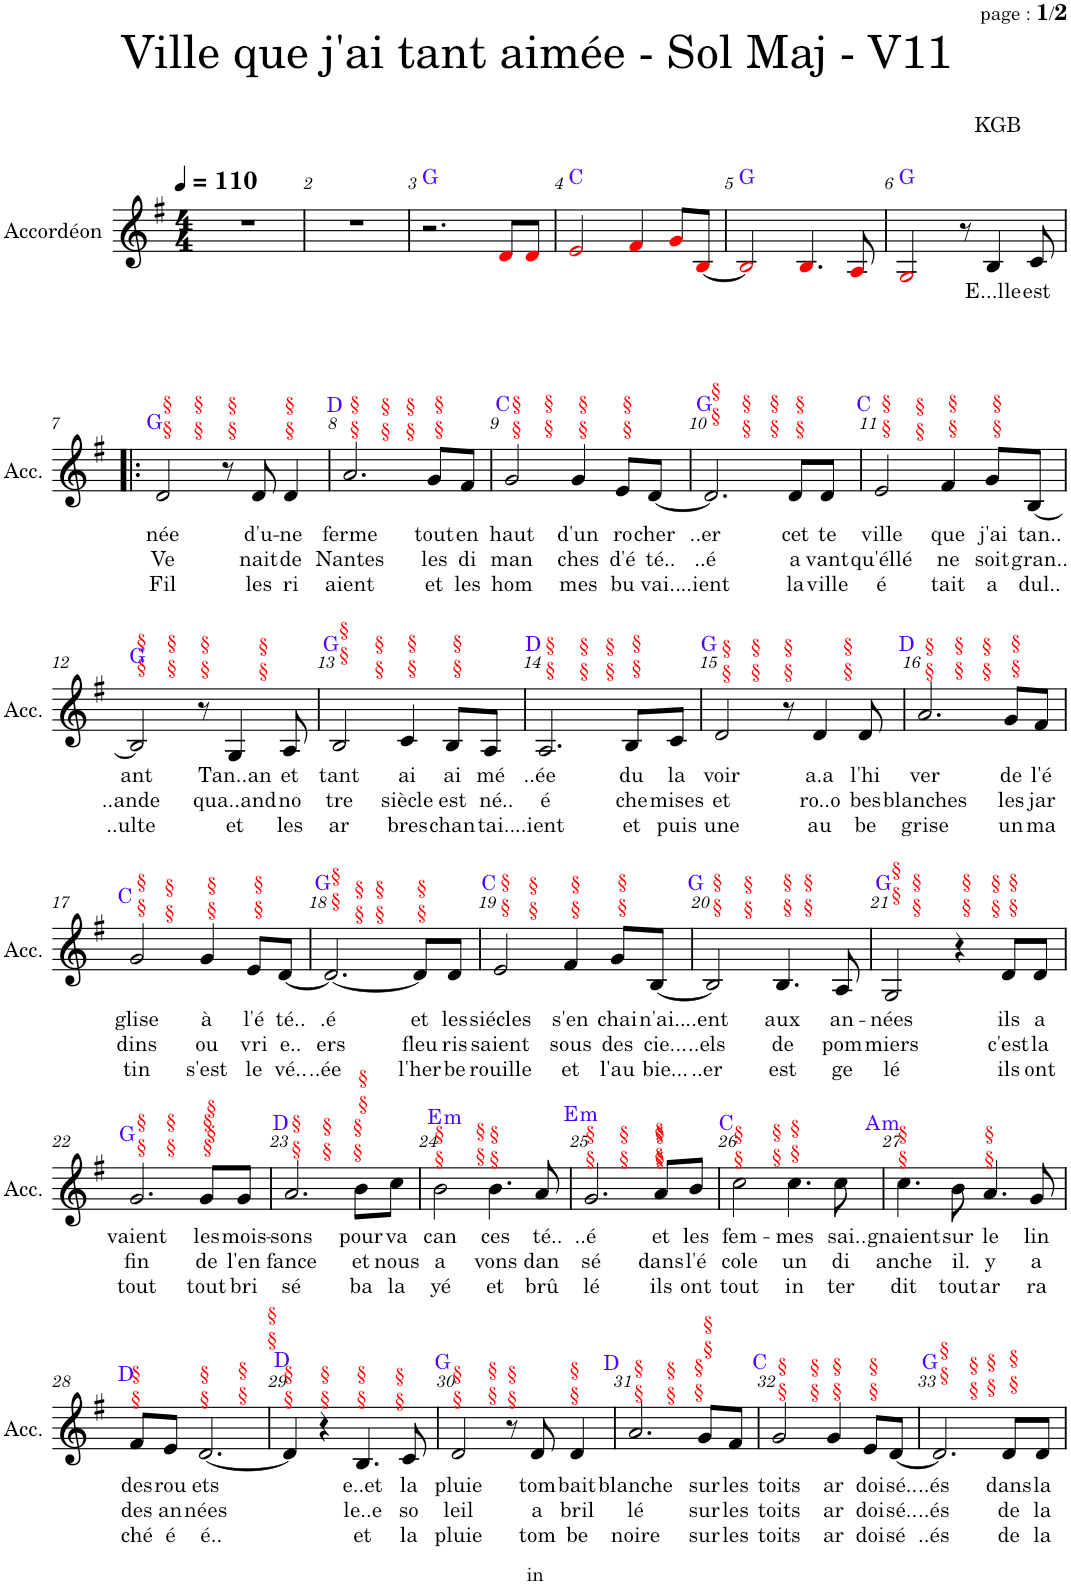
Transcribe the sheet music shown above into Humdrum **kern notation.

**kern	**kern	**kern	**text	**text	**text	**harte
*part2	*part2	*part1	*part1	*part1	*part1	*part1
*staff3	*staff2	*staff1	*staff1	*staff1	*staff1	*
*I"Piano	*	*I"Accordéon	*	*	*	*
*I'Pia.	*	*I'Acc.	*	*	*	*
*stria5	*stria5	*	*	*	*	*
*clefF4	*clefG2	*clefG2	*	*	*	*
*k[f#]	*k[f#]	*k[f#]	*	*	*	*
*M4/4	*M4/4	*M4/4	*	*	*	*
=1	=1	=1	=1	=1	=1	=1
1r	1r	1r	.	.	.	.
=2	=2	=2	=2	=2	=2	=2
1r	1r	1r	.	.	.	.
=3	=3	=3	=3	=3	=3	=3
*^	*	*	*	*	*	*
1GG	4D 4G 4B	1r	2.r	.	.	.	G:maj
.	4D	.	.	.	.	.	.
.	4G	.	.	.	.	.	.
.	4B	.	8di/L	.	.	.	.
.	.	.	8di/J	.	.	.	.
=4	=4	=4	=4	=4	=4	=4	=4
1C	4r	4G 4c 4e	2ei/	.	.	.	C:maj
.	4r	4G	.	.	.	.	.
.	4r	4c	4f#i/	.	.	.	.
.	4r	4e	8gi/L	.	.	.	.
.	.	.	[8Bi/J	.	.	.	.
=5	=5	=5	=5	=5	=5	=5	=5
1GG	4D 4G 4B	1r	2Bi/]	.	.	.	G:maj
.	4D	.	.	.	.	.	.
.	4G	.	4.Bi/	.	.	.	.
.	4B	.	.	.	.	.	.
.	.	.	8Ai/	.	.	.	.
=6	=6	=6	=6	=6	=6	=6	=6
1GG	4D 4G 4B	1r	2Gi/	.	.	.	G:maj
.	4D	.	.	.	.	.	.
.	4G	.	8r	.	.	.	.
!	!	!	!	!LO:LY:b	!	!	!
.	.	.	4B/	E...lle	.	.	.
.	4B	.	.	.	.	.	.
!	!	!	!	!LO:LY:b	!	!	!
.	.	.	8c/	est	.	.	.
!!LO:LB:g=z
=7!|:	=7!|:	=7!|:	=7!|:	=7!|:	=7!|:	=7!|:	=7!|:
!	!	!	!LO:TX:a:color=#FF0000:t=§	!	!	!	!
!	!	!	!LO:TX:a:t=§	!	!	!	!
!	!	!	!	!LO:LY:b	!LO:LY:b	!LO:LY:b	!
1GG	4D 4G 4B	1r	2d/	née	Ve	Fil	G:maj
.	4D	.	.	.	.	.	.
!	!	!	!LO:TX:a:color=#FF0000:t=§	!	!	!	!
!	!	!	!LO:TX:a:t=§	!	!	!	!
!	!	!	!LO:TX:a:color=#FF0000:t=§	!	!	!	!
!	!	!	!LO:TX:a:t=§	!	!	!	!
.	4G	.	8r	.	.	.	.
!	!	!	!	!LO:LY:b	!LO:LY:b	!LO:LY:b	!
.	.	.	8d/	d'u-	nait	les	.
!	!	!	!LO:TX:a:color=#FF0000:t=§	!	!	!	!
!	!	!	!LO:TX:a:t=§	!	!	!	!
!	!	!	!	!LO:LY:b	!LO:LY:b	!LO:LY:b	!
.	4B	.	4d/	-ne	de	ri	.
=8	=8	=8	=8	=8	=8	=8	=8
!	!	!	!LO:TX:a:color=#FF0000:t=§	!	!	!	!
!	!	!	!LO:TX:a:t=§	!	!	!	!
!	!	!	!LO:TX:a:color=#FF0000:t=§	!	!	!	!
!	!	!	!LO:TX:a:t=§	!	!	!	!
!	!	!	!LO:TX:a:color=#FF0000:t=§	!	!	!	!
!	!	!	!LO:TX:a:t=§	!	!	!	!
!	!	!	!	!LO:LY:b	!LO:LY:b	!LO:LY:b	!
1D	4r	4A 4d 4f#	2.a/	ferme	Nantes	aient	D:maj
.	4r	4A	.	.	.	.	.
.	4r	4d	.	.	.	.	.
!	!	!	!LO:TX:a:color=#FF0000:t=§	!	!	!	!
!	!	!	!LO:TX:a:t=§	!	!	!	!
!	!	!	!	!LO:LY:b	!LO:LY:b	!LO:LY:b	!
.	4r	4f#	8g/L	tout	les	et	.
!	!	!	!	!LO:LY:b	!LO:LY:b	!LO:LY:b	!
.	.	.	8f#/J	en	di	les	.
=9	=9	=9	=9	=9	=9	=9	=9
!	!	!	!LO:TX:a:color=#FF0000:t=§	!	!	!	!
!	!	!	!LO:TX:a:t=§	!	!	!	!
!	!	!	!LO:TX:a:color=#FF0000:t=§	!	!	!	!
!	!	!	!LO:TX:a:t=§	!	!	!	!
!	!	!	!	!LO:LY:b	!LO:LY:b	!LO:LY:b	!
1C	4r	4G 4c 4e	2g/	haut	man	hom	C:maj
.	4r	4G	.	.	.	.	.
!	!	!	!LO:TX:a:color=#FF0000:t=§	!	!	!	!
!	!	!	!LO:TX:a:t=§	!	!	!	!
!	!	!	!	!LO:LY:b	!LO:LY:b	!LO:LY:b	!
.	4r	4c	4g/	d'un	ches	mes	.
!	!	!	!LO:TX:a:color=#FF0000:t=§	!	!	!	!
!	!	!	!LO:TX:a:t=§	!	!	!	!
!	!	!	!	!LO:LY:b	!LO:LY:b	!LO:LY:b	!
.	4r	4e	8e/L	ro	d'é	bu	.
!	!	!	!	!LO:LY:b	!LO:LY:b	!LO:LY:b	!
.	.	.	[8d/J	cher	té..	vai..	.
=10	=10	=10	=10	=10	=10	=10	=10
!	!	!	!LO:TX:a:color=#FF0000:t=§	!	!	!	!
!	!	!	!LO:TX:a:t=§	!	!	!	!
!	!	!	!LO:TX:a:color=#FF0000:t=§	!	!	!	!
!	!	!	!LO:TX:a:t=§	!	!	!	!
!	!	!	!LO:TX:a:color=#FF0000:t=§	!	!	!	!
!	!	!	!LO:TX:a:t=§	!	!	!	!
!	!	!	!	!LO:LY:b	!LO:LY:b	!LO:LY:b	!
1GG	4D 4G 4B	1r	2.d/]	..er	..é	..ient	G:maj
.	4D	.	.	.	.	.	.
.	4G	.	.	.	.	.	.
!	!	!	!LO:TX:a:color=#FF0000:t=§	!	!	!	!
!	!	!	!LO:TX:a:t=§	!	!	!	!
!	!	!	!	!LO:LY:b	!LO:LY:b	!LO:LY:b	!
.	4B	.	8d/L	cet	a	la	.
!	!	!	!	!LO:LY:b	!LO:LY:b	!LO:LY:b	!
.	.	.	8d/J	te	vant	ville	.
=11	=11	=11	=11	=11	=11	=11	=11
!	!	!	!LO:TX:a:color=#FF0000:t=§	!	!	!	!
!	!	!	!LO:TX:a:t=§	!	!	!	!
!	!	!	!LO:TX:a:color=#FF0000:t=§	!	!	!	!
!	!	!	!LO:TX:a:t=§	!	!	!	!
!	!	!	!	!LO:LY:b	!LO:LY:b	!LO:LY:b	!
1C	4r	4G 4c 4e	2e/	ville	qu'éllé	é	C:maj
.	4r	4G	.	.	.	.	.
!	!	!	!LO:TX:a:color=#FF0000:t=§	!	!	!	!
!	!	!	!LO:TX:a:t=§	!	!	!	!
!	!	!	!	!LO:LY:b	!LO:LY:b	!LO:LY:b	!
.	4r	4c	4f#/	que	ne	tait	.
!	!	!	!LO:TX:a:color=#FF0000:t=§	!	!	!	!
!	!	!	!LO:TX:a:t=§	!	!	!	!
!	!	!	!	!LO:LY:b	!LO:LY:b	!LO:LY:b	!
.	4r	4e	8g/L	j'ai	soit	a	.
!	!	!	!	!LO:LY:b	!LO:LY:b	!LO:LY:b	!
.	.	.	[8B/J	tan..	gran..	dul..	.
!!LO:LB:g=z
=12	=12	=12	=12	=12	=12	=12	=12
!	!	!	!LO:TX:a:color=#FF0000:t=§	!	!	!	!
!	!	!	!LO:TX:a:t=§	!	!	!	!
!	!	!	!LO:TX:a:color=#FF0000:t=§	!	!	!	!
!	!	!	!LO:TX:a:t=§	!	!	!	!
!	!	!	!	!LO:LY:b	!LO:LY:b	!LO:LY:b	!
1GG	4D 4G 4B	1r	2B/]	ant	..ande	..ulte	G:maj
.	4D	.	.	.	.	.	.
!	!	!	!LO:TX:a:color=#FF0000:t=§	!	!	!	!
!	!	!	!LO:TX:a:t=§	!	!	!	!
.	4G	.	8r	.	.	.	.
!	!	!	!LO:TX:a:color=#FF0000:t=§	!	!	!	!
!	!	!	!LO:TX:a:t=§	!	!	!	!
!	!	!	!	!LO:LY:b	!LO:LY:b	!LO:LY:b	!
.	.	.	4G/	Tan..an	qua..and	et	.
.	4B	.	.	.	.	.	.
!	!	!	!	!LO:LY:b	!LO:LY:b	!LO:LY:b	!
.	.	.	8A/	et	no	les	.
=13	=13	=13	=13	=13	=13	=13	=13
!	!	!	!LO:TX:a:color=#FF0000:t=§	!	!	!	!
!	!	!	!LO:TX:a:t=§	!	!	!	!
!	!	!	!LO:TX:a:color=#FF0000:t=§	!	!	!	!
!	!	!	!LO:TX:a:t=§	!	!	!	!
!	!	!	!	!LO:LY:b	!LO:LY:b	!LO:LY:b	!
1GG	4D 4G 4B	1r	2B/	tant	tre	ar	G:maj
.	4D	.	.	.	.	.	.
!	!	!	!LO:TX:a:color=#FF0000:t=§	!	!	!	!
!	!	!	!LO:TX:a:t=§	!	!	!	!
!	!	!	!	!LO:LY:b	!LO:LY:b	!LO:LY:b	!
.	4G	.	4c/	ai	siècle	bres	.
!	!	!	!LO:TX:a:color=#FF0000:t=§	!	!	!	!
!	!	!	!LO:TX:a:t=§	!	!	!	!
!	!	!	!	!LO:LY:b	!LO:LY:b	!LO:LY:b	!
.	4B	.	8B/L	ai	est	chan	.
!	!	!	!	!LO:LY:b	!LO:LY:b	!LO:LY:b	!
.	.	.	8A/J	mé	né..	tai..	.
=14	=14	=14	=14	=14	=14	=14	=14
!	!	!	!LO:TX:a:color=#FF0000:t=§	!	!	!	!
!	!	!	!LO:TX:a:t=§	!	!	!	!
!	!	!	!LO:TX:a:color=#FF0000:t=§	!	!	!	!
!	!	!	!LO:TX:a:t=§	!	!	!	!
!	!	!	!	!LO:LY:b	!LO:LY:b	!LO:LY:b	!
1D	4r	4A 4d 4f#	2.A/	..ée	é	..ient	D:maj
.	4r	4A	.	.	.	.	.
.	4r	4d	.	.	.	.	.
!	!	!	!LO:TX:a:color=#FF0000:t=§	!	!	!	!
!	!	!	!LO:TX:a:t=§	!	!	!	!
!	!	!	!LO:TX:a:color=#FF0000:t=§	!	!	!	!
!	!	!	!LO:TX:a:t=§	!	!	!	!
!	!	!	!	!LO:LY:b	!LO:LY:b	!LO:LY:b	!
.	4r	4f#	8B/L	du	che	et	.
!	!	!	!	!LO:LY:b	!LO:LY:b	!LO:LY:b	!
.	.	.	8c/J	la	mises	puis	.
=15	=15	=15	=15	=15	=15	=15	=15
!	!	!	!LO:TX:a:color=#FF0000:t=§	!	!	!	!
!	!	!	!LO:TX:a:t=§	!	!	!	!
!	!	!	!LO:TX:a:color=#FF0000:t=§	!	!	!	!
!	!	!	!LO:TX:a:t=§	!	!	!	!
!	!	!	!	!LO:LY:b	!LO:LY:b	!LO:LY:b	!
1GG	4D 4G 4B	1r	2d/	voir	et	une	G:maj
.	4D	.	.	.	.	.	.
!	!	!	!LO:TX:a:color=#FF0000:t=§	!	!	!	!
!	!	!	!LO:TX:a:t=§	!	!	!	!
.	4G	.	8r	.	.	.	.
!	!	!	!LO:TX:a:color=#FF0000:t=§	!	!	!	!
!	!	!	!LO:TX:a:t=§	!	!	!	!
!	!	!	!	!LO:LY:b	!LO:LY:b	!LO:LY:b	!
.	.	.	4d/	a.a	ro..o	au	.
.	4B	.	.	.	.	.	.
!	!	!	!	!LO:LY:b	!LO:LY:b	!LO:LY:b	!
.	.	.	8d/	l'hi	bes	be	.
*v	*v	*	*	*	*	*	*
=16	=16	=16	=16	=16	=16	=16
!	!	!LO:TX:a:color=#FF0000:t=§	!	!	!	!
!	!	!LO:TX:a:t=§	!	!	!	!
!	!	!LO:TX:a:color=#FF0000:t=§	!	!	!	!
!	!	!LO:TX:a:t=§	!	!	!	!
!	!	!LO:TX:a:color=#FF0000:t=§	!	!	!	!
!	!	!LO:TX:a:t=§	!	!	!	!
!	!	!	!LO:LY:b	!LO:LY:b	!LO:LY:b	!
4A 4d 4f#	1r	2.a/	ver	blanches	grise	D:maj
4A	.	.	.	.	.	.
4d	.	.	.	.	.	.
!	!	!LO:TX:a:color=#FF0000:t=§	!	!	!	!
!	!	!LO:TX:a:t=§	!	!	!	!
!	!	!	!LO:LY:b	!LO:LY:b	!LO:LY:b	!
4f#	.	8g/L	de	les	un	.
!	!	!	!LO:LY:b	!LO:LY:b	!LO:LY:b	!
.	.	8f#/J	l'é	jar	ma	.
!!LO:LB:g=z
=17	=17	=17	=17	=17	=17	=17
*^	*	*	*	*	*	*
!	!	!	!LO:TX:a:color=#FF0000:t=§	!	!	!	!
!	!	!	!LO:TX:a:t=§	!	!	!	!
!	!	!	!LO:TX:a:color=#FF0000:t=§	!	!	!	!
!	!	!	!LO:TX:a:t=§	!	!	!	!
!	!	!	!	!LO:LY:b	!LO:LY:b	!LO:LY:b	!
1C	4r	4G 4c 4e	2g/	glise	dins	tin	C:maj
.	4r	4G	.	.	.	.	.
!	!	!	!LO:TX:a:color=#FF0000:t=§	!	!	!	!
!	!	!	!LO:TX:a:t=§	!	!	!	!
!	!	!	!	!LO:LY:b	!LO:LY:b	!LO:LY:b	!
.	4r	4c	4g/	à	ou	s'est	.
!	!	!	!LO:TX:a:color=#FF0000:t=§	!	!	!	!
!	!	!	!LO:TX:a:t=§	!	!	!	!
!	!	!	!	!LO:LY:b	!LO:LY:b	!LO:LY:b	!
.	4r	4e	8e/L	l'é	vri	le	.
!	!	!	!	!LO:LY:b	!LO:LY:b	!LO:LY:b	!
.	.	.	[8d/J	té..	e..	vé..	.
=18	=18	=18	=18	=18	=18	=18	=18
!	!	!	!LO:TX:a:color=#FF0000:t=§	!	!	!	!
!	!	!	!LO:TX:a:t=§	!	!	!	!
!	!	!	!LO:TX:a:color=#FF0000:t=§	!	!	!	!
!	!	!	!LO:TX:a:t=§	!	!	!	!
!	!	!	!LO:TX:a:color=#FF0000:t=§	!	!	!	!
!	!	!	!LO:TX:a:t=§	!	!	!	!
!	!	!	!	!LO:LY:b	!LO:LY:b	!LO:LY:b	!
1GG	4D 4G 4B	1r	2.d/_	.é	ers	..ée	G:maj
.	4D	.	.	.	.	.	.
.	4G	.	.	.	.	.	.
!	!	!	!LO:TX:a:color=#FF0000:t=§	!	!	!	!
!	!	!	!LO:TX:a:t=§	!	!	!	!
!	!	!	!	!LO:LY:b	!LO:LY:b	!LO:LY:b	!
.	4B	.	8d/L]	et	fleu	l'her	.
!	!	!	!	!LO:LY:b	!LO:LY:b	!LO:LY:b	!
.	.	.	8d/J	les	ris	be	.
=19	=19	=19	=19	=19	=19	=19	=19
!	!	!	!LO:TX:a:color=#FF0000:t=§	!	!	!	!
!	!	!	!LO:TX:a:t=§	!	!	!	!
!	!	!	!LO:TX:a:color=#FF0000:t=§	!	!	!	!
!	!	!	!LO:TX:a:t=§	!	!	!	!
!	!	!	!	!LO:LY:b	!LO:LY:b	!LO:LY:b	!
1C	4r	4G 4c 4e	2e/	siécles	saient	rouille	C:maj
.	4r	4G	.	.	.	.	.
!	!	!	!LO:TX:a:color=#FF0000:t=§	!	!	!	!
!	!	!	!LO:TX:a:t=§	!	!	!	!
!	!	!	!	!LO:LY:b	!LO:LY:b	!LO:LY:b	!
.	4r	4c	4f#/	s'en	sous	et	.
!	!	!	!LO:TX:a:color=#FF0000:t=§	!	!	!	!
!	!	!	!LO:TX:a:t=§	!	!	!	!
!	!	!	!	!LO:LY:b	!LO:LY:b	!LO:LY:b	!
.	4r	4e	8g/L	chai	des	l'au	.
!	!	!	!	!LO:LY:b	!LO:LY:b	!LO:LY:b	!
.	.	.	[8B/J	n'ai..	cie...	bie...	.
=20	=20	=20	=20	=20	=20	=20	=20
!	!	!	!LO:TX:a:color=#FF0000:t=§	!	!	!	!
!	!	!	!LO:TX:a:t=§	!	!	!	!
!	!	!	!LO:TX:a:color=#FF0000:t=§	!	!	!	!
!	!	!	!LO:TX:a:t=§	!	!	!	!
!	!	!	!	!LO:LY:b	!LO:LY:b	!LO:LY:b	!
1GG	4D 4G 4B	1r	2B/]	..ent	..els	..er	G:maj
.	4D	.	.	.	.	.	.
!	!	!	!LO:TX:a:color=#FF0000:t=§	!	!	!	!
!	!	!	!LO:TX:a:t=§	!	!	!	!
!	!	!	!LO:TX:a:color=#FF0000:t=§	!	!	!	!
!	!	!	!LO:TX:a:t=§	!	!	!	!
!	!	!	!	!LO:LY:b	!LO:LY:b	!LO:LY:b	!
.	4G	.	4.B/	aux	de	est	.
.	4B	.	.	.	.	.	.
!	!	!	!	!LO:LY:b	!LO:LY:b	!LO:LY:b	!
.	.	.	8A/	an-	pom	ge	.
=21	=21	=21	=21	=21	=21	=21	=21
!	!	!	!LO:TX:a:color=#FF0000:t=§	!	!	!	!
!	!	!	!LO:TX:a:t=§	!	!	!	!
!	!	!	!LO:TX:a:color=#FF0000:t=§	!	!	!	!
!	!	!	!LO:TX:a:t=§	!	!	!	!
!	!	!	!	!LO:LY:b	!LO:LY:b	!LO:LY:b	!
2GG	4D 4G 4B	4r	2G/	-nées	miers	lé	G:maj
.	4D 4G 4B	4r	.	.	.	.	.
!	!	!	!LO:TX:a:color=#FF0000:t=§	!	!	!	!
!	!	!	!LO:TX:a:t=§	!	!	!	!
!	!	!	!LO:TX:a:color=#FF0000:t=§	!	!	!	!
!	!	!	!LO:TX:a:t=§	!	!	!	!
2r	2E	4G 4c 4e	4r	.	.	.	.
!	!	!	!LO:TX:a:color=#FF0000:t=§	!	!	!	!
!	!	!	!LO:TX:a:t=§	!	!	!	!
!	!	!	!	!LO:LY:b	!LO:LY:b	!LO:LY:b	!
.	.	4G 4c 4e	8d/L	ils	c'est	ils	.
!	!	!	!	!LO:LY:b	!LO:LY:b	!LO:LY:b	!
.	.	.	8d/J	a	la	ont	.
!!LO:LB:g=z
=22	=22	=22	=22	=22	=22	=22	=22
!	!	!	!LO:TX:a:color=#FF0000:t=§	!	!	!	!
!	!	!	!LO:TX:a:t=§	!	!	!	!
!	!	!	!LO:TX:a:color=#FF0000:t=§	!	!	!	!
!	!	!	!LO:TX:a:t=§	!	!	!	!
!	!	!	!LO:TX:a:color=#FF0000:t=§	!	!	!	!
!	!	!	!LO:TX:a:t=§	!	!	!	!
!	!	!	!	!LO:LY:b	!LO:LY:b	!LO:LY:b	!
1GG	4D 4G 4B	1r	2.g/	vaient	fin	tout	G:maj
.	4D	.	.	.	.	.	.
.	4G	.	.	.	.	.	.
!	!	!	!LO:TX:a:color=#FF0000:t=§	!	!	!	!
!	!	!	!LO:TX:a:t=§	!	!	!	!
!	!	!	!	!LO:LY:b	!LO:LY:b	!LO:LY:b	!
.	4B	.	8g/L	les	de	tout	.
!	!	!	!	!LO:LY:b	!LO:LY:b	!LO:LY:b	!
.	.	.	8g/J	mois-	l'en	bri	.
=23	=23	=23	=23	=23	=23	=23	=23
!	!	!	!LO:TX:a:color=#FF0000:t=§	!	!	!	!
!	!	!	!LO:TX:a:t=§	!	!	!	!
!	!	!	!LO:TX:a:color=#FF0000:t=§	!	!	!	!
!	!	!	!LO:TX:a:t=§	!	!	!	!
!	!	!	!LO:TX:a:color=#FF0000:t=§	!	!	!	!
!	!	!	!LO:TX:a:t=§	!	!	!	!
!	!	!	!	!LO:LY:b	!LO:LY:b	!LO:LY:b	!
1D	4r	4A 4d 4f#	2.a/	-sons	fance	sé	D:maj
.	4r	4A	.	.	.	.	.
.	4r	4d	.	.	.	.	.
!	!	!	!LO:TX:a:color=#FF0000:t=§	!	!	!	!
!	!	!	!LO:TX:a:t=§	!	!	!	!
!	!	!	!	!LO:LY:b	!LO:LY:b	!LO:LY:b	!
.	4r	4f#	8b\L	pour	et	ba	.
!	!	!	!	!LO:LY:b	!LO:LY:b	!LO:LY:b	!
.	.	.	8cc\J	va	nous	la	.
*v	*v	*	*	*	*	*	*
=24	=24	=24	=24	=24	=24	=24
!	!	!LO:TX:a:color=#FF0000:t=§	!	!	!	!
!	!	!LO:TX:a:t=§	!	!	!	!
!	!	!LO:TX:a:color=#FF0000:t=§	!	!	!	!
!	!	!LO:TX:a:t=§	!	!	!	!
!	!	!	!LO:LY:b	!LO:LY:b	!LO:LY:b	!LO:H:kt=m
1E	4G 4B 4e	2b\	can	a	yé	E:min
.	4G	.	.	.	.	.
!	!	!LO:TX:a:color=#FF0000:t=§	!	!	!	!
!	!	!LO:TX:a:t=§	!	!	!	!
!	!	!	!LO:LY:b	!LO:LY:b	!LO:LY:b	!
.	4B	4.b\	ces	vons	et	.
.	4e	.	.	.	.	.
!	!	!	!LO:LY:b	!LO:LY:b	!LO:LY:b	!
.	.	8a/	té..	dan	brû	.
=25	=25	=25	=25	=25	=25	=25
!	!	!LO:TX:a:color=#FF0000:t=§	!	!	!	!
!	!	!LO:TX:a:t=§	!	!	!	!
!	!	!LO:TX:a:color=#FF0000:t=§	!	!	!	!
!	!	!LO:TX:a:t=§	!	!	!	!
!	!	!LO:TX:a:color=#FF0000:t=§	!	!	!	!
!	!	!LO:TX:a:t=§	!	!	!	!
!	!	!	!LO:LY:b	!LO:LY:b	!LO:LY:b	!LO:H:kt=m
1E	4G 4B 4e	2.g/	..é	sé	lé	E:min
.	4G	.	.	.	.	.
.	4B	.	.	.	.	.
!	!	!LO:TX:a:color=#FF0000:t=§	!	!	!	!
!	!	!LO:TX:a:t=§	!	!	!	!
!	!	!	!LO:LY:b	!LO:LY:b	!LO:LY:b	!
.	4e	8a/L	et	dans	ils	.
!	!	!	!LO:LY:b	!LO:LY:b	!LO:LY:b	!
.	.	8b/J	les	l'é	ont	.
=26	=26	=26	=26	=26	=26	=26
*^	*	*	*	*	*	*
!	!	!	!LO:TX:a:color=#FF0000:t=§	!	!	!	!
!	!	!	!LO:TX:a:t=§	!	!	!	!
!	!	!	!LO:TX:a:color=#FF0000:t=§	!	!	!	!
!	!	!	!LO:TX:a:t=§	!	!	!	!
!	!	!	!	!LO:LY:b	!LO:LY:b	!LO:LY:b	!
1C	4r	4G 4c 4e	2cc\	fem-	cole	tout	C:maj
.	4r	4G	.	.	.	.	.
!	!	!	!LO:TX:a:color=#FF0000:t=§	!	!	!	!
!	!	!	!LO:TX:a:t=§	!	!	!	!
!	!	!	!	!LO:LY:b	!LO:LY:b	!LO:LY:b	!
.	4r	4c	4.cc\	-mes	un	in	.
.	4r	4e	.	.	.	.	.
!	!	!	!	!LO:LY:b	!LO:LY:b	!LO:LY:b	!
.	.	.	8cc\	-sai..	di	ter	.
*v	*v	*	*	*	*	*	*
=27	=27	=27	=27	=27	=27	=27
!	!	!LO:TX:a:color=#FF0000:t=§	!	!	!	!
!	!	!LO:TX:a:t=§	!	!	!	!
!	!	!	!LO:LY:b	!LO:LY:b	!LO:LY:b	!LO:H:kt=m
1AA	4F# 4A 4c	4.cc\	gnaient	anche	dit	A:min
.	4F#	.	.	.	.	.
!	!	!	!LO:LY:b	!LO:LY:b	!LO:LY:b	!
.	.	8b\	sur	il.	tout	.
!	!	!LO:TX:a:color=#FF0000:t=§	!	!	!	!
!	!	!LO:TX:a:t=§	!	!	!	!
!	!	!	!LO:LY:b	!LO:LY:b	!LO:LY:b	!
.	4A	4.a/	le	y	ar	.
.	4c	.	.	.	.	.
!	!	!	!LO:LY:b	!LO:LY:b	!LO:LY:b	!
.	.	8g/	lin	a	ra	.
!!LO:LB:g=z
=28	=28	=28	=28	=28	=28	=28
*^	*	*	*	*	*	*
!	!	!	!LO:TX:a:color=#FF0000:t=§	!	!	!	!
!	!	!	!LO:TX:a:t=§	!	!	!	!
!	!	!	!	!LO:LY:b	!LO:LY:b	!LO:LY:b	!
1D	4r	4A 4d 4f#	8f#/L	des	des	ché	D:maj
!	!	!	!	!LO:LY:b	!LO:LY:b	!LO:LY:b	!
.	.	.	8e/J	rou	an	é	.
!	!	!	!LO:TX:a:color=#FF0000:t=§	!	!	!	!
!	!	!	!LO:TX:a:t=§	!	!	!	!
!	!	!	!LO:TX:a:color=#FF0000:t=§	!	!	!	!
!	!	!	!LO:TX:a:t=§	!	!	!	!
!	!	!	!LO:TX:a:color=#FF0000:t=§	!	!	!	!
!	!	!	!LO:TX:a:t=§	!	!	!	!
!	!	!	!	!LO:LY:b	!LO:LY:b	!LO:LY:b	!
.	4r	4A	[2.d/	ets	nées	é..	.
.	4r	4d	.	.	.	.	.
.	4r	4f#	.	.	.	.	.
=29	=29	=29	=29	=29	=29	=29	=29
!	!	!	!LO:TX:a:color=#FF0000:t=§	!	!	!	!
!	!	!	!LO:TX:a:t=§	!	!	!	!
1D	4r	4A 4d 4f#	4d/]	.	.	.	D:maj
!	!	!	!LO:TX:a:color=#FF0000:t=§	!	!	!	!
!	!	!	!LO:TX:a:t=§	!	!	!	!
.	4r	4A	4r	.	.	.	.
!	!	!	!LO:TX:a:color=#FF0000:t=§	!	!	!	!
!	!	!	!LO:TX:a:t=§	!	!	!	!
!	!	!	!LO:TX:a:color=#FF0000:t=§	!	!	!	!
!	!	!	!LO:TX:a:t=§	!	!	!	!
!	!	!	!	!LO:LY:b	!LO:LY:b	!LO:LY:b	!
.	4r	4d	4.B/	e..et	le..e	et	.
.	4r	4f#	.	.	.	.	.
!	!	!	!	!LO:LY:b	!LO:LY:b	!LO:LY:b	!
.	.	.	8c/	la	so	la	.
=30	=30	=30	=30	=30	=30	=30	=30
!	!	!	!LO:TX:a:color=#FF0000:t=§	!	!	!	!
!	!	!	!LO:TX:a:t=§	!	!	!	!
!	!	!	!LO:TX:a:color=#FF0000:t=§	!	!	!	!
!	!	!	!LO:TX:a:t=§	!	!	!	!
!	!	!	!	!LO:LY:b	!LO:LY:b	!LO:LY:b	!
1GG	4D 4G 4B	1r	2d/	pluie	leil	pluie	G:maj
.	4D	.	.	.	.	.	.
!	!	!	!LO:TX:a:color=#FF0000:t=§	!	!	!	!
!	!	!	!LO:TX:a:t=§	!	!	!	!
.	4G	.	8r	.	.	.	.
!	!	!	!	!LO:LY:b	!LO:LY:b	!LO:LY:b	!
.	.	.	8d/	tom	a	tom	.
!	!	!	!LO:TX:a:color=#FF0000:t=§	!	!	!	!
!	!	!	!LO:TX:a:t=§	!	!	!	!
!	!	!	!	!LO:LY:b	!LO:LY:b	!LO:LY:b	!
.	4B	.	4d/	bait	bril	be	.
=31	=31	=31	=31	=31	=31	=31	=31
!	!	!	!LO:TX:a:color=#FF0000:t=§	!	!	!	!
!	!	!	!LO:TX:a:t=§	!	!	!	!
!	!	!	!LO:TX:a:color=#FF0000:t=§	!	!	!	!
!	!	!	!LO:TX:a:t=§	!	!	!	!
!	!	!	!LO:TX:a:color=#FF0000:t=§	!	!	!	!
!	!	!	!LO:TX:a:t=§	!	!	!	!
!	!	!	!	!LO:LY:b	!LO:LY:b	!LO:LY:b	!
1D	4r	4A 4d 4f#	2.a/	blanche	lé	noire	D:maj
.	4r	4A	.	.	.	.	.
.	4r	4d	.	.	.	.	.
!	!	!	!LO:TX:a:color=#FF0000:t=§	!	!	!	!
!	!	!	!LO:TX:a:t=§	!	!	!	!
!	!	!	!	!LO:LY:b	!LO:LY:b	!LO:LY:b	!
.	4r	4f#	8g/L	sur	sur	sur	.
!	!	!	!	!LO:LY:b	!LO:LY:b	!LO:LY:b	!
.	.	.	8f#/J	les	les	les	.
=32	=32	=32	=32	=32	=32	=32	=32
!	!	!	!LO:TX:a:color=#FF0000:t=§	!	!	!	!
!	!	!	!LO:TX:a:t=§	!	!	!	!
!	!	!	!LO:TX:a:color=#FF0000:t=§	!	!	!	!
!	!	!	!LO:TX:a:t=§	!	!	!	!
!	!	!	!	!LO:LY:b	!LO:LY:b	!LO:LY:b	!
1C	4r	4G 4c 4e	2g/	toits	toits	toits	C:maj
.	4r	4G	.	.	.	.	.
!	!	!	!LO:TX:a:color=#FF0000:t=§	!	!	!	!
!	!	!	!LO:TX:a:t=§	!	!	!	!
!	!	!	!	!LO:LY:b	!LO:LY:b	!LO:LY:b	!
.	4r	4c	4g/	ar	ar	ar	.
!	!	!	!LO:TX:a:color=#FF0000:t=§	!	!	!	!
!	!	!	!LO:TX:a:t=§	!	!	!	!
!	!	!	!	!LO:LY:b	!LO:LY:b	!LO:LY:b	!
.	4r	4e	8e/L	doi	doi	doi	.
!	!	!	!	!LO:LY:b	!LO:LY:b	!LO:LY:b	!
.	.	.	[8d/J	sé..	sé..	sé	.
=33	=33	=33	=33	=33	=33	=33	=33
!	!	!	!LO:TX:a:color=#FF0000:t=§	!	!	!	!
!	!	!	!LO:TX:a:t=§	!	!	!	!
!	!	!	!LO:TX:a:color=#FF0000:t=§	!	!	!	!
!	!	!	!LO:TX:a:t=§	!	!	!	!
!	!	!	!LO:TX:a:color=#FF0000:t=§	!	!	!	!
!	!	!	!LO:TX:a:t=§	!	!	!	!
!	!	!	!	!LO:LY:b	!LO:LY:b	!LO:LY:b	!
1GG	4D 4G 4B	1r	2.d/]	..és	..és	..és	G:maj
.	4D	.	.	.	.	.	.
.	4G	.	.	.	.	.	.
!	!	!	!LO:TX:a:color=#FF0000:t=§	!	!	!	!
!	!	!	!LO:TX:a:t=§	!	!	!	!
!	!	!	!	!LO:LY:b	!LO:LY:b	!LO:LY:b	!
.	4B	.	8d/L	dans	de	de	.
!	!	!	!	!LO:LY:b	!LO:LY:b	!LO:LY:b	!
.	.	.	8d/J	la	la	la	.
*v	*v	*	*	*	*	*	*
=	=	=	=	=	=	=
*-	*-	*-	*-	*-	*-	*-
